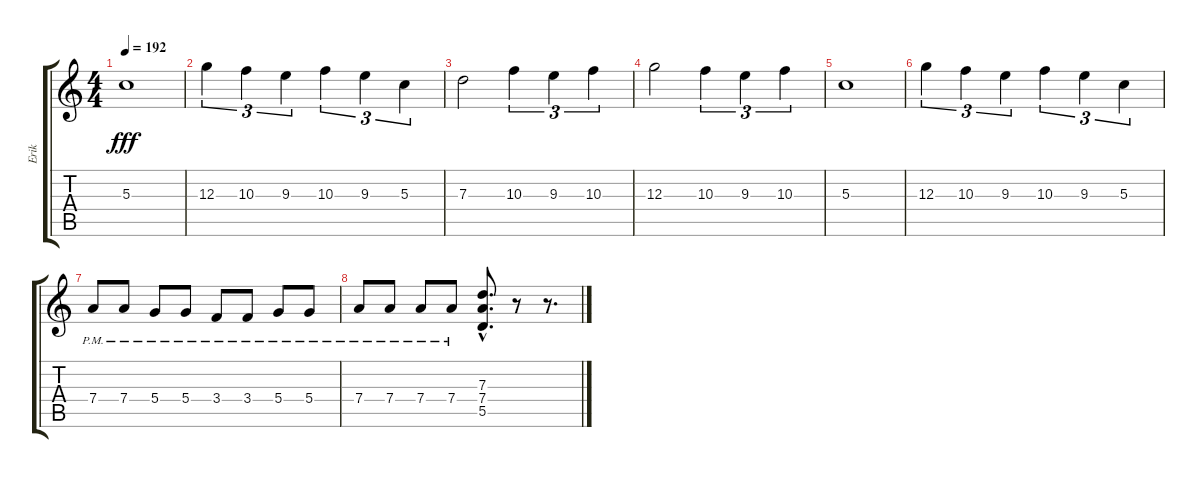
\track ("Erik" "Erik") {instrument distortionguitar}
\staff {score tabs}
\tuning (E4 B3 G3 D3 A2 E2) {hide}
\ts (4 4)
\tempo 192
\clef g2
\ks c
5.3.1{dy fff} |
12.3.4{tu (3 2)} 10.3.4{tu (3 2)} 9.3.4{tu (3 2)} 10.3.4{tu (3 2)} 9.3.4{tu (3 2)} 5.3.4{tu (3 2)} |
7.3.2 10.3.4{tu (3 2)} 9.3.4{tu (3 2)} 10.3.4{tu (3 2)} |
12.3.2 10.3.4{tu (3 2)} 9.3.4{tu (3 2)} 10.3.4{tu (3 2)} |
5.3.1 |
12.3.4{tu (3 2)} 10.3.4{tu (3 2)} 9.3.4{tu (3 2)} 10.3.4{tu (3 2)} 9.3.4{tu (3 2)} 5.3.4{tu (3 2)} |
7.4{pm}.8 7.4{pm}.8 5.4{pm}.8 5.4{pm}.8 3.4{pm}.8 3.4{pm}.8 5.4{pm}.8 5.4{pm}.8 |
7.4{pm}.8 7.4{pm}.8 7.4{pm}.8 7.4{pm}.8 (7.3{hac} 7.4{hac} 5.5{hac}).8{d} r.8 r.8{d}
